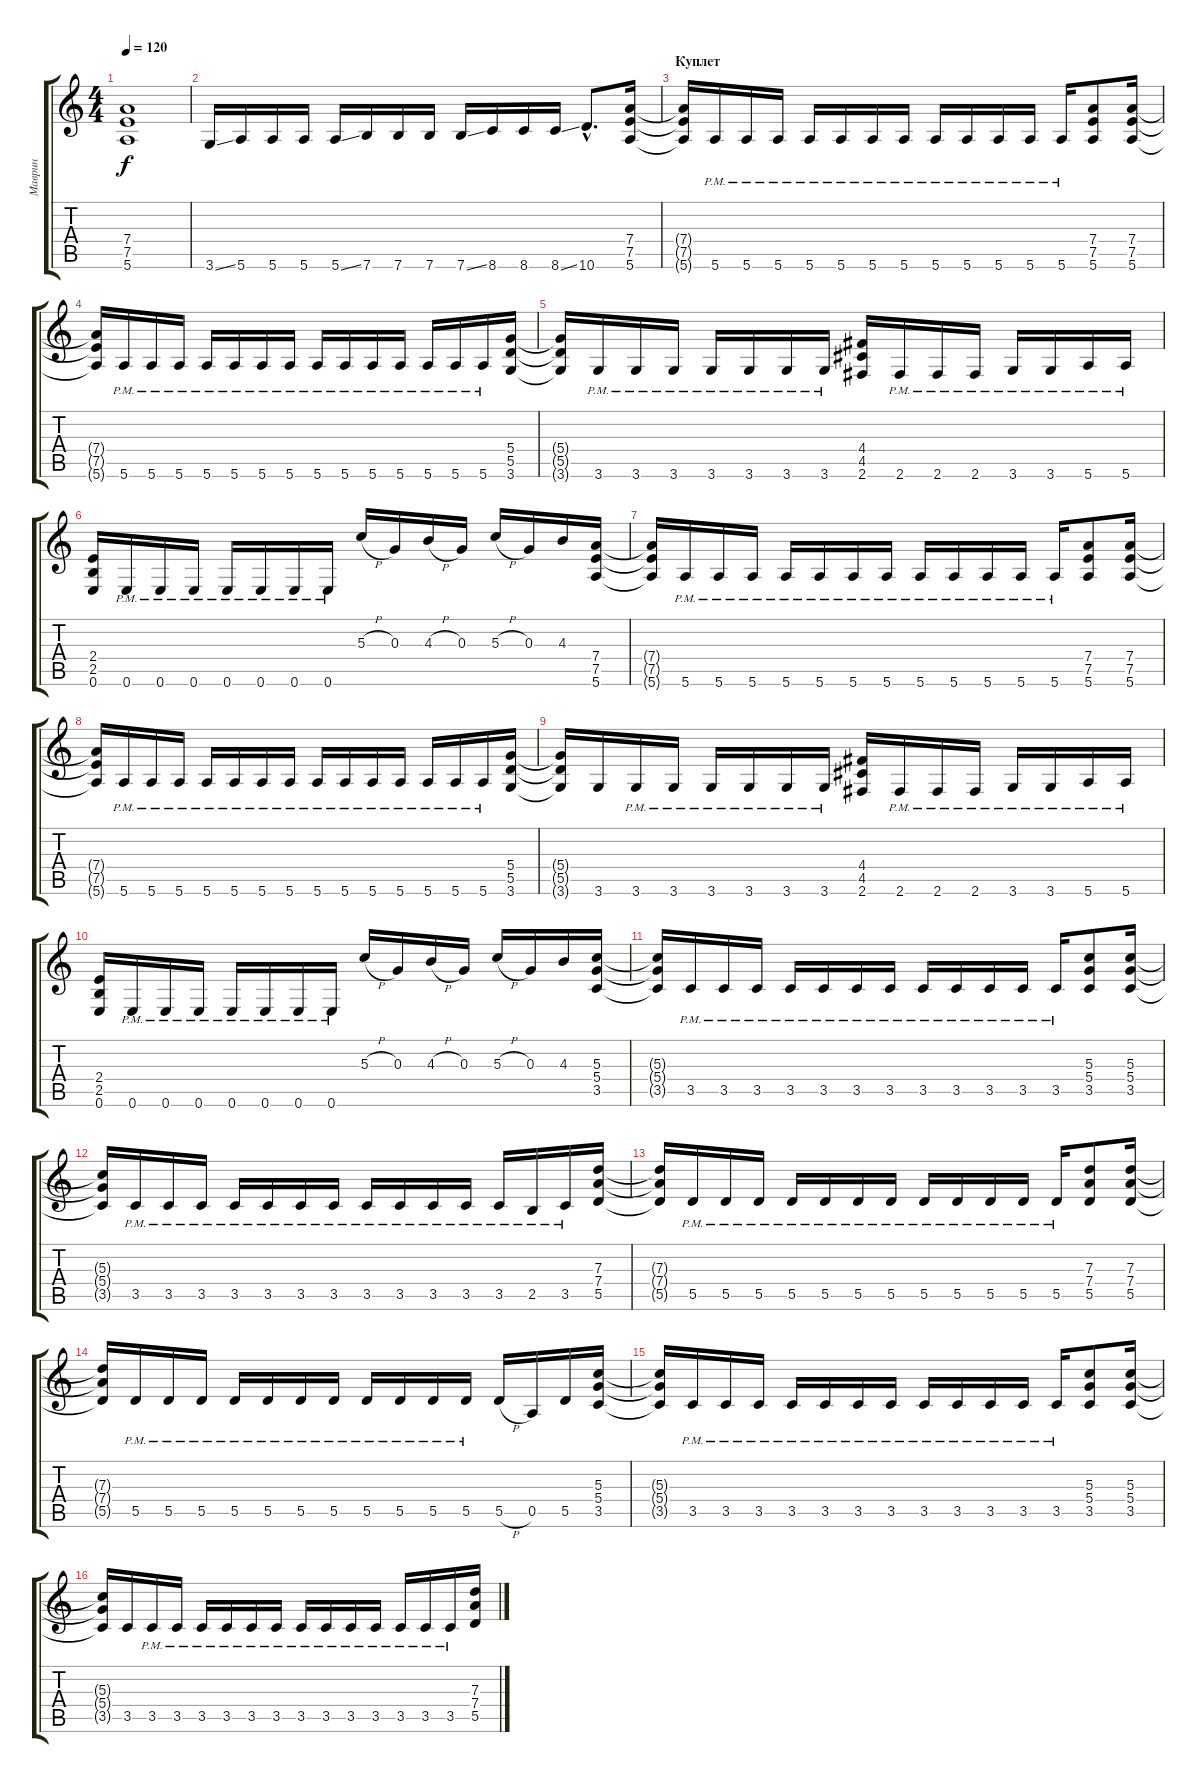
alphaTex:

\track ("Маврин" "Маврин") {instrument overdrivenguitar}
\staff {score tabs}
\tuning (E4 B3 G3 D3 A2 E2) {hide}
\ts (4 4)
\tempo 120
\clef g2
\ks c
(7.4 7.5 5.6).1{dy f} |
3.6{ss}.16 5.6.16 5.6.16 5.6.16 5.6{ss}.16 7.6.16 7.6.16 7.6.16 7.6{ss}.16 8.6.16 8.6.16 8.6{ss}.16 10.6{hac}.8{d} (7.4 7.5 5.6).16 |
\section ("" "Куплет")
(7.4{t} 7.5{t} 5.6{t}).16 5.6{pm}.16 5.6{pm}.16 5.6{pm}.16 5.6{pm}.16 5.6{pm}.16 5.6{pm}.16 5.6{pm}.16 5.6{pm}.16 5.6{pm}.16 5.6{pm}.16 5.6{pm}.16 5.6{pm}.16 (7.4 7.5 5.6).8 (7.4 7.5 5.6).16 |
(7.4{t} 7.5{t} 5.6{t}).16 5.6{pm}.16 5.6{pm}.16 5.6{pm}.16 5.6{pm}.16 5.6{pm}.16 5.6{pm}.16 5.6{pm}.16 5.6{pm}.16 5.6{pm}.16 5.6{pm}.16 5.6{pm}.16 5.6{pm}.16 5.6{pm}.16 5.6{pm}.16 (5.4 5.5 3.6).16 |
(5.4{t} 5.5{t} 3.6{t}).16 3.6{pm}.16 3.6{pm}.16 3.6{pm}.16 3.6{pm}.16 3.6{pm}.16 3.6{pm}.16 3.6{pm}.16 (4.4 4.5 2.6).16 2.6{pm}.16 2.6{pm}.16 2.6{pm}.16 3.6{pm}.16 3.6{pm}.16 5.6{pm}.16 5.6{pm}.16 |
(2.4 2.5 0.6).16 0.6{pm}.16 0.6{pm}.16 0.6{pm}.16 0.6{pm}.16 0.6{pm}.16 0.6{pm}.16 0.6{pm}.16 5.3{h}.16 0.3.16 4.3{h}.16 0.3.16 5.3{h}.16 0.3.16 4.3.16 (7.4 7.5 5.6).16 |
(7.4{t} 7.5{t} 5.6{t}).16 5.6{pm}.16 5.6{pm}.16 5.6{pm}.16 5.6{pm}.16 5.6{pm}.16 5.6{pm}.16 5.6{pm}.16 5.6{pm}.16 5.6{pm}.16 5.6{pm}.16 5.6{pm}.16 5.6{pm}.16 (7.4 7.5 5.6).8 (7.4 7.5 5.6).16 |
(7.4{t} 7.5{t} 5.6{t}).16 5.6{pm}.16 5.6{pm}.16 5.6{pm}.16 5.6{pm}.16 5.6{pm}.16 5.6{pm}.16 5.6{pm}.16 5.6{pm}.16 5.6{pm}.16 5.6{pm}.16 5.6{pm}.16 5.6{pm}.16 5.6{pm}.16 5.6{pm}.16 (5.4 5.5 3.6).16 |
(5.4{t} 5.5{t} 3.6{t}).16 3.6.16 3.6{pm}.16 3.6{pm}.16 3.6{pm}.16 3.6{pm}.16 3.6{pm}.16 3.6{pm}.16 (4.4 4.5 2.6).16 2.6{pm}.16 2.6{pm}.16 2.6{pm}.16 3.6{pm}.16 3.6{pm}.16 5.6{pm}.16 5.6{pm}.16 |
(2.4 2.5 0.6).16 0.6{pm}.16 0.6{pm}.16 0.6{pm}.16 0.6{pm}.16 0.6{pm}.16 0.6{pm}.16 0.6{pm}.16 5.3{h}.16 0.3.16 4.3{h}.16 0.3.16 5.3{h}.16 0.3.16 4.3.16 (5.3 5.4 3.5).16 |
(5.3{t} 5.4{t} 3.5{t}).16 3.5{pm}.16 3.5{pm}.16 3.5{pm}.16 3.5{pm}.16 3.5{pm}.16 3.5{pm}.16 3.5{pm}.16 3.5{pm}.16 3.5{pm}.16 3.5{pm}.16 3.5{pm}.16 3.5{pm}.16 (5.3 5.4 3.5).8 (5.3 5.4 3.5).16 |
(5.3{t} 5.4{t} 3.5{t}).16 3.5{pm}.16 3.5{pm}.16 3.5{pm}.16 3.5{pm}.16 3.5{pm}.16 3.5{pm}.16 3.5{pm}.16 3.5{pm}.16 3.5{pm}.16 3.5{pm}.16 3.5{pm}.16 3.5{pm}.16 2.5{pm}.16 3.5{pm}.16 (7.3 7.4 5.5).16 |
(7.3{t} 7.4{t} 5.5{t}).16 5.5{pm}.16 5.5{pm}.16 5.5{pm}.16 5.5{pm}.16 5.5{pm}.16 5.5{pm}.16 5.5{pm}.16 5.5{pm}.16 5.5{pm}.16 5.5{pm}.16 5.5{pm}.16 5.5{pm}.16 (7.3 7.4 5.5).8 (7.3 7.4 5.5).16 |
(7.3{t} 7.4{t} 5.5{t}).16 5.5{pm}.16 5.5{pm}.16 5.5{pm}.16 5.5{pm}.16 5.5{pm}.16 5.5{pm}.16 5.5{pm}.16 5.5{pm}.16 5.5{pm}.16 5.5{pm}.16 5.5{pm}.16 5.5{h}.16 0.5.16 5.5.16 (5.3 5.4 3.5).16 |
(5.3{t} 5.4{t} 3.5{t}).16 3.5{pm}.16 3.5{pm}.16 3.5{pm}.16 3.5{pm}.16 3.5{pm}.16 3.5{pm}.16 3.5{pm}.16 3.5{pm}.16 3.5{pm}.16 3.5{pm}.16 3.5{pm}.16 3.5{pm}.16 (5.3 5.4 3.5).8 (5.3 5.4 3.5).16 |
(5.3{t} 5.4{t} 3.5{t}).16 3.5.16 3.5{pm}.16 3.5{pm}.16 3.5{pm}.16 3.5{pm}.16 3.5{pm}.16 3.5{pm}.16 3.5{pm}.16 3.5{pm}.16 3.5{pm}.16 3.5{pm}.16 3.5{pm}.16 3.5{pm}.16 3.5{pm}.16 (7.3 7.4 5.5).16
